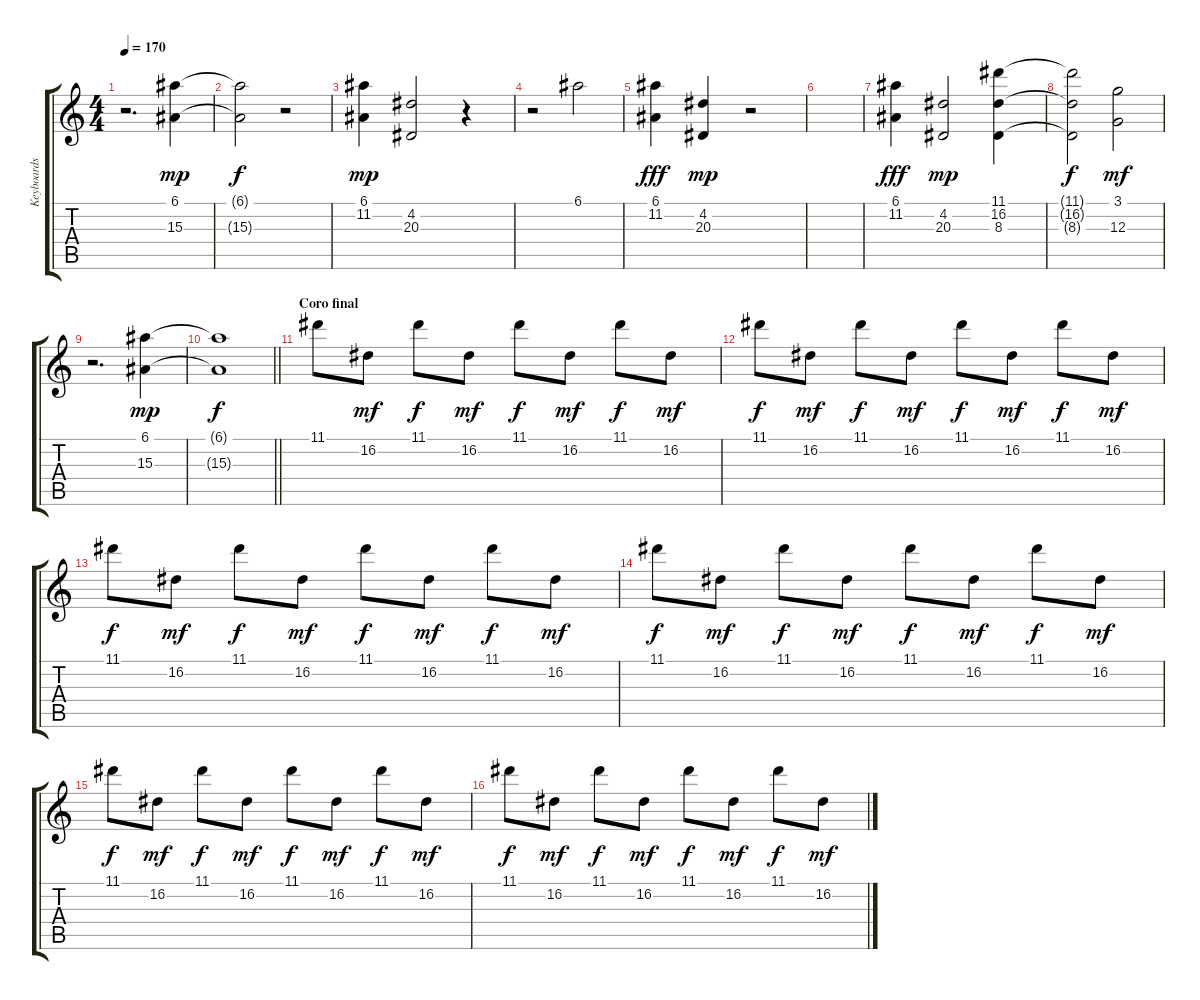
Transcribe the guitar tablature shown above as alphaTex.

\track ("Keyboards" "Keyboards") {instrument stringensemble1}
\staff {score tabs}
\tuning (E5 B3 G3 D3 A2 E2) {hide}
\ts (4 4)
\tempo 170
\clef g2
\ks c
r.2{d dy mp} (6.1 15.3).4 |
(6.1{t} 15.3{t}).2{dy f} r.2 |
(6.1 11.2).4{dy mp} (4.2 20.3).2 r.4 |
r.2 6.1.2 |
(6.1 11.2).4{dy fff} (4.2 20.3).4{dy mp} r.2 |
|
(6.1 11.2).4{dy fff} (4.2 20.3).2{dy mp} (11.1 16.2 8.3).4 |
(11.1{t} 16.2{t} 8.3{t}).2{dy f} (3.1 12.3).2{dy mf} |
r.2{d} (6.1 15.3).4{dy mp} |
\barLineRight lightlight
(6.1{t} 15.3{t}).1{dy f} |
\section ("" "Coro final")
11.1.8{volume 15 instrument stringensemble1} 16.2.8{dy mf} 11.1.8{dy f} 16.2.8{dy mf} 11.1.8{dy f} 16.2.8{dy mf} 11.1.8{dy f} 16.2.8{dy mf} |
11.1.8{dy f} 16.2.8{dy mf} 11.1.8{dy f} 16.2.8{dy mf} 11.1.8{dy f} 16.2.8{dy mf} 11.1.8{dy f} 16.2.8{dy mf} |
11.1.8{dy f} 16.2.8{dy mf} 11.1.8{dy f} 16.2.8{dy mf} 11.1.8{dy f} 16.2.8{dy mf} 11.1.8{dy f} 16.2.8{dy mf} |
11.1.8{dy f} 16.2.8{dy mf} 11.1.8{dy f} 16.2.8{dy mf} 11.1.8{dy f} 16.2.8{dy mf} 11.1.8{dy f} 16.2.8{dy mf} |
11.1.8{dy f} 16.2.8{dy mf} 11.1.8{dy f} 16.2.8{dy mf} 11.1.8{dy f} 16.2.8{dy mf} 11.1.8{dy f} 16.2.8{dy mf} |
11.1.8{dy f} 16.2.8{dy mf} 11.1.8{dy f} 16.2.8{dy mf} 11.1.8{dy f} 16.2.8{dy mf} 11.1.8{dy f} 16.2.8{dy mf}
